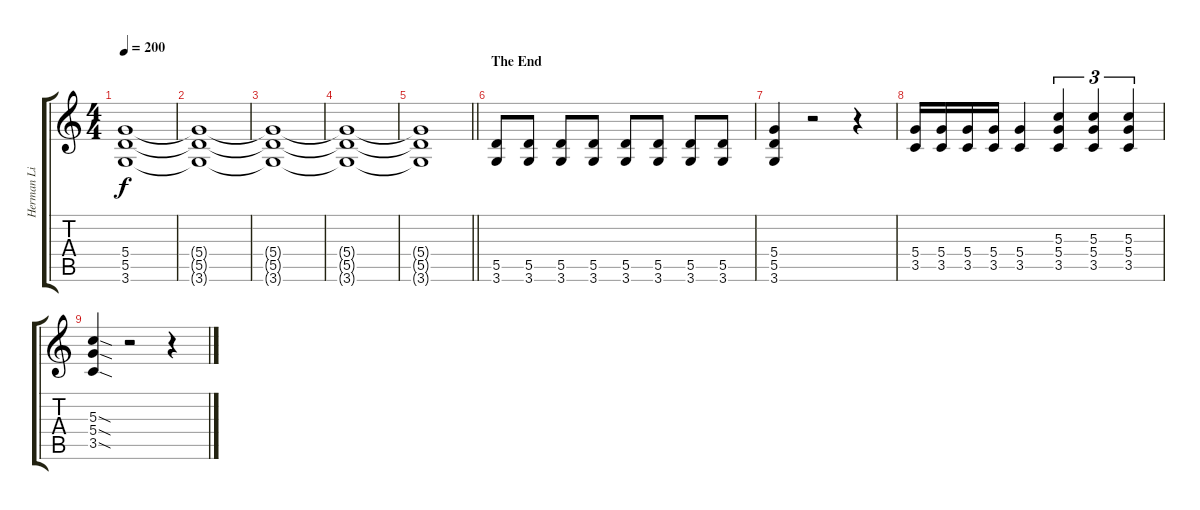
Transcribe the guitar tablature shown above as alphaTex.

\track ("Herman Li (Rythm Guitar)" "Herman Li ") {instrument overdrivenguitar}
\staff {score tabs}
\tuning (E4 B3 G3 D3 A2 E2) {hide}
\ts (4 4)
\tempo 200
\clef g2
\ks aminor
(5.4{t} 5.5{t} 3.6{t}).1{dy f} |
(5.4{t} 5.5{t} 3.6{t}).1 |
(5.4{t} 5.5{t} 3.6{t}).1 |
(5.4{t} 5.5{t} 3.6{t}).1 |
\barLineRight lightlight
(5.4{t} 5.5{t} 3.6{t}).1 |
\section ("" "The End")
(5.5 3.6).8 (5.5 3.6).8 (5.5 3.6).8 (5.5 3.6).8 (5.5 3.6).8 (5.5 3.6).8 (5.5 3.6).8 (5.5 3.6).8 |
(5.4 5.5 3.6).4 r.2 r.4 |
(5.4 3.5).16 (5.4 3.5).16 (5.4 3.5).16 (5.4 3.5).16 (5.4 3.5).4 (5.3 5.4 3.5).4{tu (3 2)} (5.3 5.4 3.5).4{tu (3 2)} (5.3 5.4 3.5).4{tu (3 2)} |
(5.3{sod} 5.4{sod} 3.5{sod}).4 r.2 r.4
